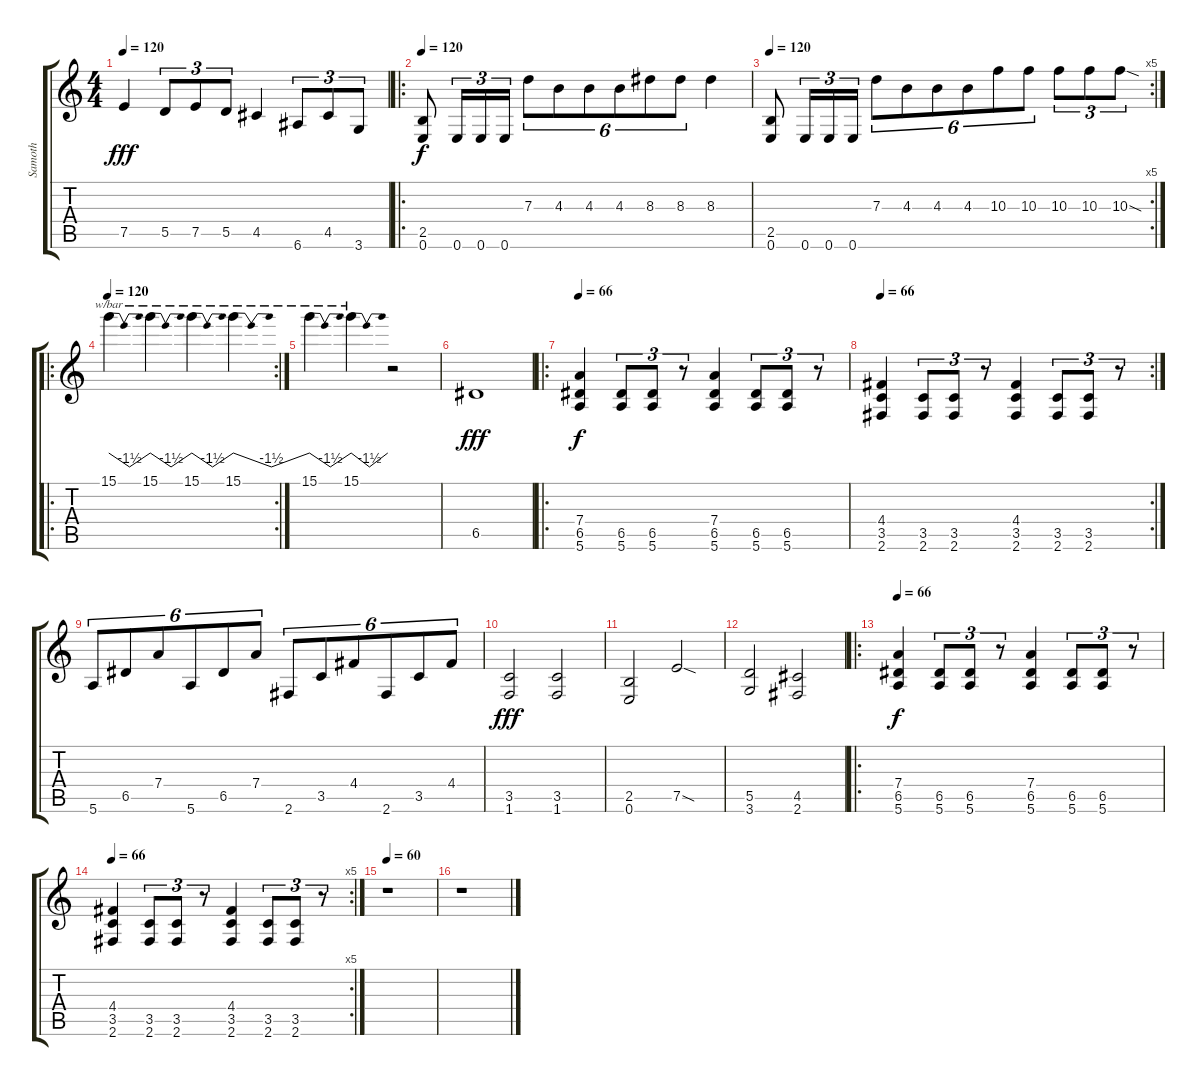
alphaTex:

\track ("Samoth" "Samoth") {instrument distortionguitar}
\staff {score tabs}
\tuning (E4 B3 G3 D3 A2 E2) {hide}
\ts (4 4)
\tempo 120
\clef g2
\ks c
7.5.4{dy fff} 5.5.8{tu (3 2)} 7.5.8{tu (3 2)} 5.5.8{tu (3 2)} 4.5.4 6.6.8{tu (3 2)} 4.5.8{tu (3 2)} 3.6.8{tu (3 2)} |
\ro
\tempo 120
(2.5 0.6).8{dy f} 0.6.16{tu (3 2)} 0.6.16{tu (3 2)} 0.6.16{tu (3 2)} 7.3.8{tu (6 4)} 4.3.8{tu (6 4)} 4.3.8{tu (6 4)} 4.3.8{tu (6 4)} 8.3.8{tu (6 4)} 8.3.8{tu (6 4)} 8.3.4 |
\rc 5
\tempo 120
(2.5 0.6).8 0.6.16{tu (3 2)} 0.6.16{tu (3 2)} 0.6.16{tu (3 2)} 7.3.8{tu (6 4)} 4.3.8{tu (6 4)} 4.3.8{tu (6 4)} 4.3.8{tu (6 4)} 10.3.8{tu (6 4)} 10.3.8{tu (6 4)} 10.3.8{tu (3 2)} 10.3.8{tu (3 2)} 10.3{sod}.8{tu (3 2)} |
\ro
\rc 2
\tempo 120
15.1.4{tbe (dip default 0 0 30 -6 60 0)} 15.1.4{tbe (dip default 0 0 30 -6 60 0)} 15.1.4{tbe (dip default 0 0 30 -6 60 0)} 15.1.4{tbe (dip default 0 0 30 -6 60 0)} |
15.1.4{tbe (dip default 0 0 30 -6 60 0)} 15.1.4{tbe (dip default 0 0 30 -6 60 0)} r.2 |
6.5.1{dy fff} |
\ro
\tempo 66
(7.4 6.5 5.6).4{dy f} (6.5 5.6).8{tu (3 2)} (6.5 5.6).8{tu (3 2)} r.8{tu (3 2)} (7.4 6.5 5.6).4 (6.5 5.6).8{tu (3 2)} (6.5 5.6).8{tu (3 2)} r.8{tu (3 2)} |
\rc 2
\tempo 66
(4.4 3.5 2.6).4 (3.5 2.6).8{tu (3 2)} (3.5 2.6).8{tu (3 2)} r.8{tu (3 2)} (4.4 3.5 2.6).4 (3.5 2.6).8{tu (3 2)} (3.5 2.6).8{tu (3 2)} r.8{tu (3 2)} |
5.6.8{tu (6 4)} 6.5.8{tu (6 4)} 7.4.8{tu (6 4)} 5.6.8{tu (6 4)} 6.5.8{tu (6 4)} 7.4.8{tu (6 4)} 2.6.8{tu (6 4)} 3.5.8{tu (6 4)} 4.4.8{tu (6 4)} 2.6.8{tu (6 4)} 3.5.8{tu (6 4)} 4.4.8{tu (6 4)} |
(3.5 1.6).2{dy fff} (3.5 1.6).2 |
(2.5 0.6).2 7.5{sod}.2 |
(5.5 3.6).2 (4.5 2.6).2 |
\ro
\tempo 66
(7.4 6.5 5.6).4{dy f} (6.5 5.6).8{tu (3 2)} (6.5 5.6).8{tu (3 2)} r.8{tu (3 2)} (7.4 6.5 5.6).4 (6.5 5.6).8{tu (3 2)} (6.5 5.6).8{tu (3 2)} r.8{tu (3 2)} |
\rc 5
\tempo 66
(4.4 3.5 2.6).4 (3.5 2.6).8{tu (3 2)} (3.5 2.6).8{tu (3 2)} r.8{tu (3 2)} (4.4 3.5 2.6).4 (3.5 2.6).8{tu (3 2)} (3.5 2.6).8{tu (3 2)} r.8{tu (3 2)} |
\tempo 60
r.1 |
r.1
